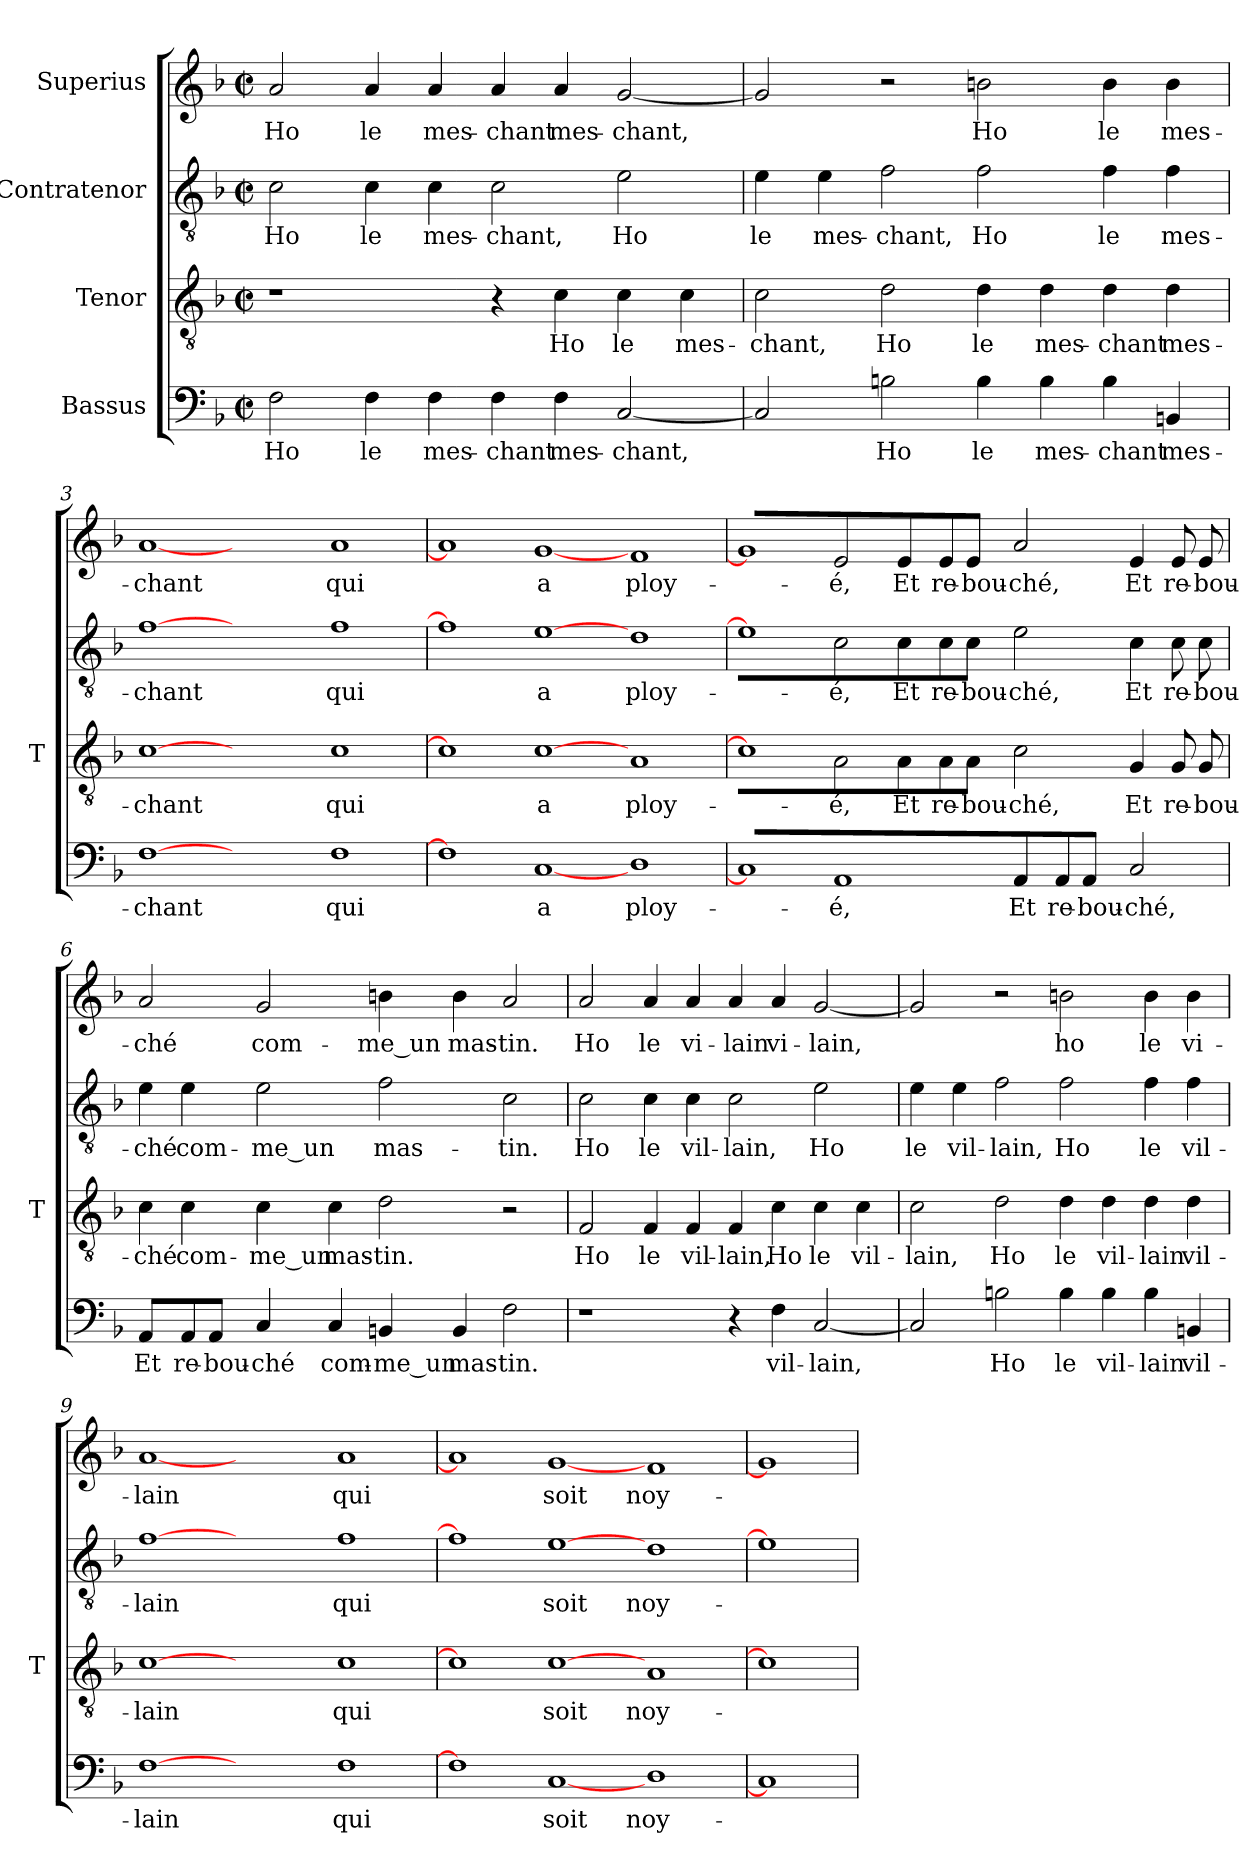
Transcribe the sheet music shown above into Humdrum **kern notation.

**kern	**text	**kern	**text	**kern	**text	**kern	**text
*part4	*part4	*part3	*part3	*part2	*part2	*part1	*part1
*staff4	*staff4	*staff3	*staff3	*staff2	*staff2	*staff1	*staff1
*I"Bassus	*	*I"Tenor	*	*I"Contratenor	*	*I"Superius	*
*	*	*I'T	*	*	*	*	*
*clefF4	*	*clefGv2	*	*clefGv2	*	*clefG2	*
*k[b-]	*	*k[b-]	*	*k[b-]	*	*k[b-]	*
*F:	*	*F:	*	*F:	*	*F:	*
*M2/2	*	*M2/2	*	*M2/2	*	*M2/2	*
*met(c|)	*	*met(c|)	*	*met(c|)	*	*met(c|)	*
=1	=1	=1	=1	=1	=1	=1	=1
2F	-Ho	1r	.	2c	-Ho	2a	-Ho
4F	-le	.	.	4c	-le	4a	-le
4F	mes-	.	.	4c	mes-	4a	mes-
4F	-chant	4r	.	2c	-chant,	4a	-chant
4F	mes-	4c	-Ho	.	.	4a	mes-
[2C	-chant,	4c	-le	2e	-Ho	[2g	-chant,
.	.	4c	mes-	.	.	.	.
=2	=2	=2	=2	=2	=2	=2	=2
2C]	.	2c	-chant,	4e	-le	2g]	.
.	.	.	.	4e	mes-	.	.
2Bn	-Ho	2d	-Ho	2f	-chant,	2r	.
4B	-le	4d	-le	2f	-Ho	2bn	-Ho
4B	mes-	4d	mes-	.	.	.	.
4B	-chant	4d	-chant	4f	-le	4b	-le
4BBn	mes-	4d	mes-	4f	mes-	4b	mes-
=3	=3	=3	=3	=3	=3	=3	=3
[1F	-chant	[1c	-chant	[1f	-chant	[1a	-chant
1ryy	.	1ryy	.	1ryy	.	1ryy	.
1F	-qui	1c	-qui	1f	-qui	1a	-qui
=4	=4	=4	=4	=4	=4	=4	=4
1F]	.	1c]	.	1f]	.	1a]	.
[1C	-a	[1c	-a	[1e	-a	[1g	-a
1D	ploy-	1A	ploy-	1d	ploy-	1f	ploy-
!!LO:LB:g=z
=5	=5	=5	=5	=5	=5	=5	=5
1C]	.	1c]	.	1e]	.	1g]	.
1AA	-é,	2A	-é,	2c	-é,	2e	-é,
.	.	4A	-Et	4c	-Et	4e	-Et
.	.	8A	re-	8c	re-	8e	re-
.	.	8AJ	bou-	8cJ	bou-	8eJ	bou-
4AA	-Et	2c	-ché,	2e	-ché,	2a	-ché,
8AA	re-	.	.	.	.	.	.
8AAJ	bou-	.	.	.	.	.	.
2C	-ché,	4G	-Et	4c	-Et	4e	-Et
.	.	8G	re-	8c	re-	8e	re-
.	.	8G	bou-	8c	bou-	8e	bou-
=6	=6	=6	=6	=6	=6	=6	=6
4AA	-Et	4c	-ché	4e	-ché	2a	-ché
8AA	re-	4c	com-	4e	com-	.	.
8AAJ	bou-	.	.	.	.	.	.
4C	-ché	4c	-me_un	2e	-me_un	2g	com-
4C	com-	4c	mas-	.	.	.	.
4BBn	-me_un	2d	-tin.	2f	mas-	4bn	-me_un
4BB	mas-	.	.	.	.	4b	mas-
2F	-tin.	2r	.	2c	-tin.	2a	-tin.
=7	=7	=7	=7	=7	=7	=7	=7
1r	.	2F	-Ho	2c	-Ho	2a	-Ho
.	.	4F	-le	4c	-le	4a	-le
.	.	4F	vil-	4c	vil-	4a	vi-
4r	.	4F	-lain,	2c	-lain,	4a	-lain
4F	vil-	4c	-Ho	.	.	4a	vi-
[2C	-lain,	4c	-le	2e	-Ho	[2g	-lain,
.	.	4c	vil-	.	.	.	.
!!LO:LB:g=z
=8	=8	=8	=8	=8	=8	=8	=8
2C]	.	2c	-lain,	4e	-le	2g]	.
.	.	.	.	4e	vil-	.	.
2Bn	-Ho	2d	-Ho	2f	-lain,	2r	.
4B	-le	4d	-le	2f	-Ho	2bn	-ho
4B	vil-	4d	vil-	.	.	.	.
4B	-lain	4d	-lain	4f	-le	4b	-le
4BBn	vil-	4d	vil-	4f	vil-	4b	vi-
=9	=9	=9	=9	=9	=9	=9	=9
[1F	-lain	[1c	-lain	[1f	-lain	[1a	-lain
1ryy	.	1ryy	.	1ryy	.	1ryy	.
1F	-qui	1c	-qui	1f	-qui	1a	-qui
=10	=10	=10	=10	=10	=10	=10	=10
1F]	.	1c]	.	1f]	.	1a]	.
[1C	-soit	[1c	-soit	[1e	-soit	[1g	-soit
1D	noy-	1A	noy-	1d	noy-	1f	noy-
=11	=11	=11	=11	=11	=11	=11	=11
1C]	.	1c]	.	1e]	.	1g]	.
=	=	=	=	=	=	=	=
*-	*-	*-	*-	*-	*-	*-	*-
